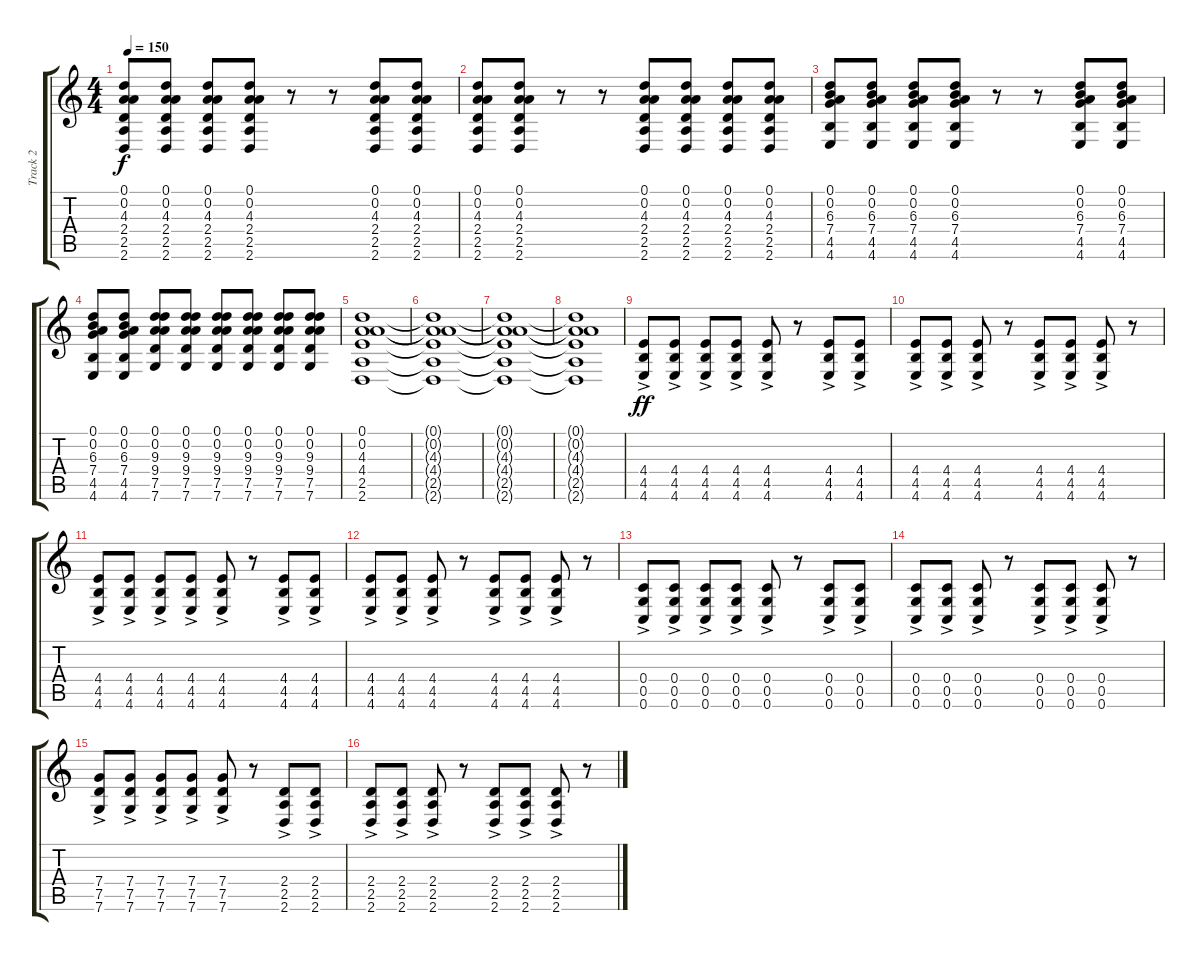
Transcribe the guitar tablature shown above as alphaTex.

\track ("Track 2" "Track 2") {instrument distortionguitar}
\staff {score tabs}
\tuning (D4 A3 F3 C3 G2 C2) {hide}
\ts (4 4)
\tempo 150
\clef g2
\ks c
(0.1 0.2 4.3 2.4 2.5 2.6).8{dy f} (0.1 0.2 4.3 2.4 2.5 2.6).8 (0.1 0.2 4.3 2.4 2.5 2.6).8 (0.1 0.2 4.3 2.4 2.5 2.6).8 r.8 r.8 (0.1 0.2 4.3 2.4 2.5 2.6).8 (0.1 0.2 4.3 2.4 2.5 2.6).8 |
(0.1 0.2 4.3 2.4 2.5 2.6).8 (0.1 0.2 4.3 2.4 2.5 2.6).8 r.8 r.8 (0.1 0.2 4.3 2.4 2.5 2.6).8 (0.1 0.2 4.3 2.4 2.5 2.6).8 (0.1 0.2 4.3 2.4 2.5 2.6).8 (0.1 0.2 4.3 2.4 2.5 2.6).8 |
(0.1 0.2 6.3 7.4 4.5 4.6).8 (0.1 0.2 6.3 7.4 4.5 4.6).8 (0.1 0.2 6.3 7.4 4.5 4.6).8 (0.1 0.2 6.3 7.4 4.5 4.6).8 r.8 r.8 (0.1 0.2 6.3 7.4 4.5 4.6).8 (0.1 0.2 6.3 7.4 4.5 4.6).8 |
(0.1 0.2 6.3 7.4 4.5 4.6).8 (0.1 0.2 6.3 7.4 4.5 4.6).8 (0.1 0.2 9.3 9.4 7.5 7.6).8 (0.1 0.2 9.3 9.4 7.5 7.6).8 (0.1 0.2 9.3 9.4 7.5 7.6).8 (0.1 0.2 9.3 9.4 7.5 7.6).8 (0.1 0.2 9.3 9.4 7.5 7.6).8 (0.1 0.2 9.3 9.4 7.5 7.6).8 |
(0.1 0.2 4.3 4.4 2.5 2.6).1 |
(0.1{t} 0.2{t} 4.3{t} 4.4{t} 2.5{t} 2.6{t}).1 |
(0.1{t} 0.2{t} 4.3{t} 4.4{t} 2.5{t} 2.6{t}).1 |
(0.1{t} 0.2{t} 4.3{t} 4.4{t} 2.5{t} 2.6{t}).1 |
(4.4{ac} 4.5{ac} 4.6{ac}).8{dy ff} (4.4{ac} 4.5{ac} 4.6{ac}).8 (4.4{ac} 4.5{ac} 4.6{ac}).8 (4.4{ac} 4.5{ac} 4.6{ac}).8 (4.4{ac} 4.5{ac} 4.6{ac}).8 r.8 (4.4{ac} 4.5{ac} 4.6{ac}).8 (4.4{ac} 4.5{ac} 4.6{ac}).8 |
(4.4{ac} 4.5{ac} 4.6{ac}).8 (4.4{ac} 4.5{ac} 4.6{ac}).8 (4.4{ac} 4.5{ac} 4.6{ac}).8 r.8 (4.4{ac} 4.5{ac} 4.6{ac}).8 (4.4{ac} 4.5{ac} 4.6{ac}).8 (4.4{ac} 4.5{ac} 4.6{ac}).8 r.8 |
(4.4{ac} 4.5{ac} 4.6{ac}).8 (4.4{ac} 4.5{ac} 4.6{ac}).8 (4.4{ac} 4.5{ac} 4.6{ac}).8 (4.4{ac} 4.5{ac} 4.6{ac}).8 (4.4{ac} 4.5{ac} 4.6{ac}).8 r.8 (4.4{ac} 4.5{ac} 4.6{ac}).8 (4.4{ac} 4.5{ac} 4.6{ac}).8 |
(4.4{ac} 4.5{ac} 4.6{ac}).8 (4.4{ac} 4.5{ac} 4.6{ac}).8 (4.4{ac} 4.5{ac} 4.6{ac}).8 r.8 (4.4{ac} 4.5{ac} 4.6{ac}).8 (4.4{ac} 4.5{ac} 4.6{ac}).8 (4.4{ac} 4.5{ac} 4.6{ac}).8 r.8 |
(0.4{ac} 0.5{ac} 0.6{ac}).8 (0.4{ac} 0.5{ac} 0.6{ac}).8 (0.4{ac} 0.5{ac} 0.6{ac}).8 (0.4{ac} 0.5{ac} 0.6{ac}).8 (0.4{ac} 0.5{ac} 0.6{ac}).8 r.8 (0.4{ac} 0.5{ac} 0.6{ac}).8 (0.4{ac} 0.5{ac} 0.6{ac}).8 |
(0.4{ac} 0.5{ac} 0.6{ac}).8 (0.4{ac} 0.5{ac} 0.6{ac}).8 (0.4{ac} 0.5{ac} 0.6{ac}).8 r.8 (0.4{ac} 0.5{ac} 0.6{ac}).8 (0.4{ac} 0.5{ac} 0.6{ac}).8 (0.4{ac} 0.5{ac} 0.6{ac}).8 r.8 |
(7.4{ac} 7.5{ac} 7.6{ac}).8 (7.4{ac} 7.5{ac} 7.6{ac}).8 (7.4{ac} 7.5{ac} 7.6{ac}).8 (7.4{ac} 7.5{ac} 7.6{ac}).8 (7.4{ac} 7.5{ac} 7.6{ac}).8 r.8 (2.4{ac} 2.5{ac} 2.6{ac}).8 (2.4{ac} 2.5{ac} 2.6{ac}).8 |
(2.4{ac} 2.5{ac} 2.6{ac}).8 (2.4{ac} 2.5{ac} 2.6{ac}).8 (2.4{ac} 2.5{ac} 2.6{ac}).8 r.8 (2.4{ac} 2.5{ac} 2.6{ac}).8 (2.4{ac} 2.5{ac} 2.6{ac}).8 (2.4{ac} 2.5{ac} 2.6{ac}).8 r.8
